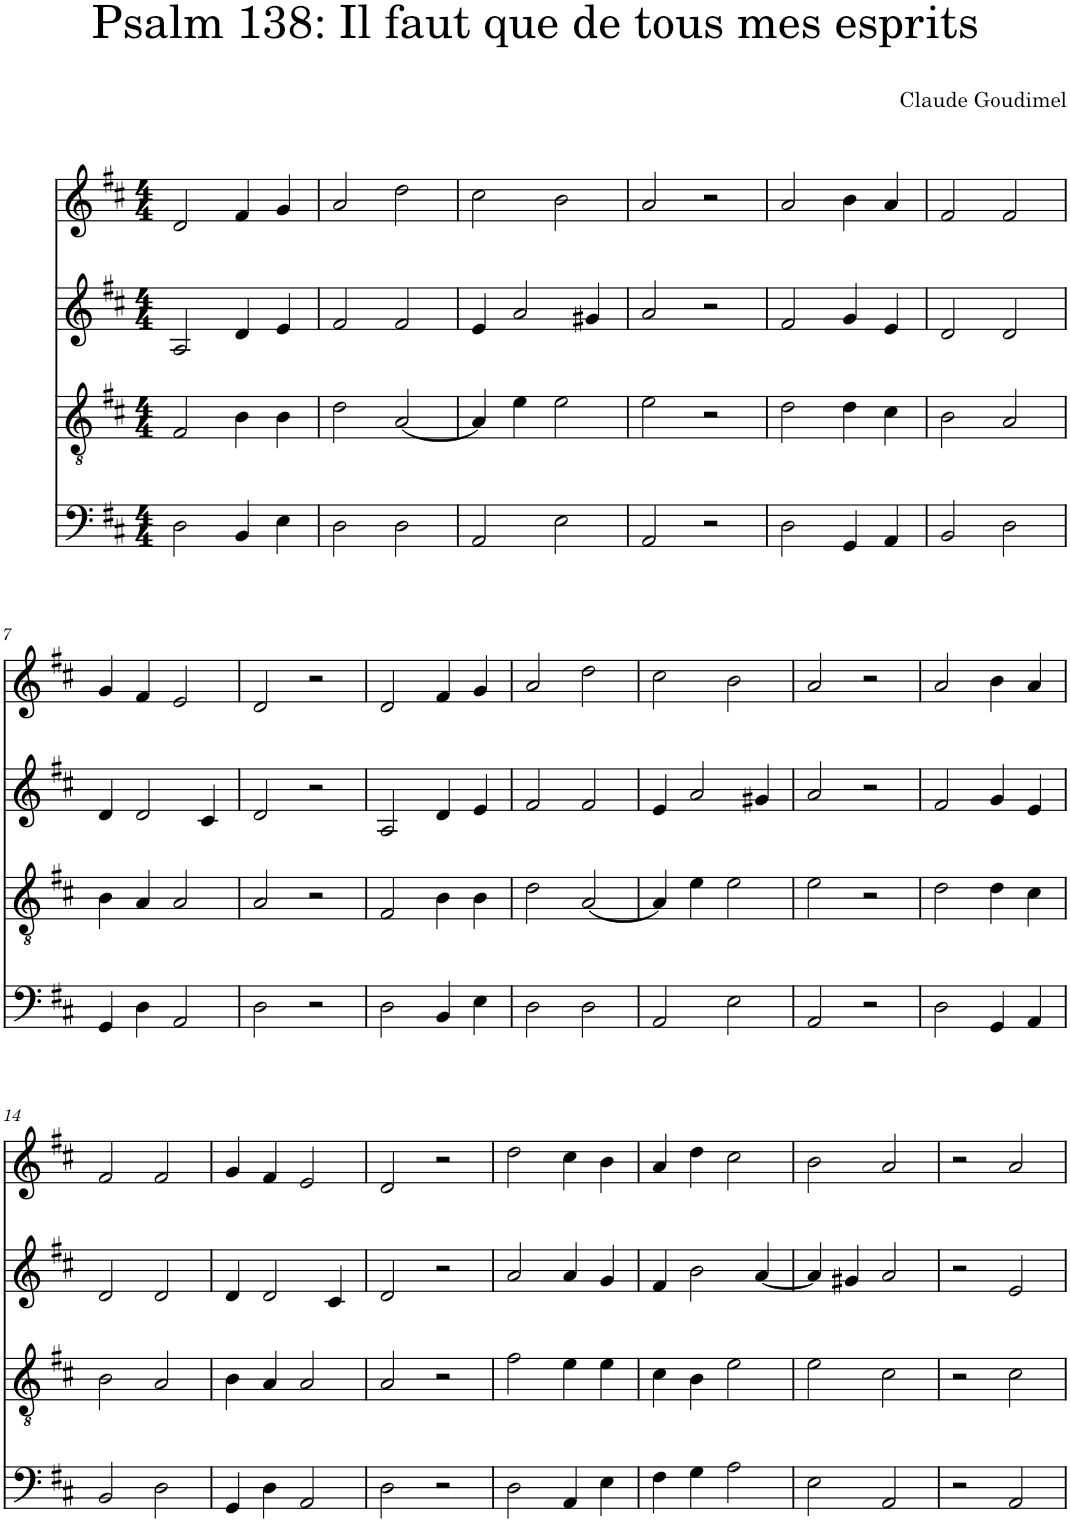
**kern	**kern	**kern	**kern
*part4	*part3	*part2	*part1
*staff4	*staff3	*staff2	*staff1
*I"Piano	*I"Piano	*I"Piano	*I"Piano
*I'Pno	*I'Pno	*I'Pno	*I'Pno
*clefF4	*clefGv2	*clefG2	*clefG2
*k[f#c#]	*k[f#c#]	*k[f#c#]	*k[f#c#]
*M4/4	*M4/4	*M4/4	*M4/4
=1	=1	=1	=1
2D\	2F#/	2A/	2d/
4BB/	4B\	4d/	4f#/
4E\	4B\	4e/	4g/
=2	=2	=2	=2
2D\	2d\	2f#/	2a/
2D\	[2A/	2f#/	2dd\
=3	=3	=3	=3
2AA/	4A/]	4e/	2cc#\
.	4e\	2a/	.
2E\	2e\	.	2b\
.	.	4g#X/	.
=4	=4	=4	=4
2AA/	2e\	2a/	2a/
2r	2r	2r	2r
=5	=5	=5	=5
2D\	2d\	2f#/	2a/
4GG/	4d\	4g/	4b\
4AA/	4c#\	4e/	4a/
=6	=6	=6	=6
2BB/	2B\	2d/	2f#/
2D\	2A/	2d/	2f#/
!!LO:LB:g=z
=7	=7	=7	=7
4GG/	4B\	4d/	4g/
4D\	4A/	2d/	4f#/
2AA/	2A/	.	2e/
.	.	4c#/	.
=8	=8	=8	=8
2D\	2A/	2d/	2d/
2r	2r	2r	2r
=9	=9	=9	=9
2D\	2F#/	2A/	2d/
4BB/	4B\	4d/	4f#/
4E\	4B\	4e/	4g/
=10	=10	=10	=10
2D\	2d\	2f#/	2a/
2D\	[2A/	2f#/	2dd\
=11	=11	=11	=11
2AA/	4A/]	4e/	2cc#\
.	4e\	2a/	.
2E\	2e\	.	2b\
.	.	4g#X/	.
=12	=12	=12	=12
2AA/	2e\	2a/	2a/
2r	2r	2r	2r
=13	=13	=13	=13
2D\	2d\	2f#/	2a/
4GG/	4d\	4g/	4b\
4AA/	4c#\	4e/	4a/
!!LO:LB:g=z
=14	=14	=14	=14
2BB/	2B\	2d/	2f#/
2D\	2A/	2d/	2f#/
=15	=15	=15	=15
4GG/	4B\	4d/	4g/
4D\	4A/	2d/	4f#/
2AA/	2A/	.	2e/
.	.	4c#/	.
=16	=16	=16	=16
2D\	2A/	2d/	2d/
2r	2r	2r	2r
=17	=17	=17	=17
2D\	2f#\	2a/	2dd\
4AA/	4e\	4a/	4cc#\
4E\	4e\	4g/	4b\
=18	=18	=18	=18
4F#\	4c#\	4f#/	4a/
4G\	4B\	2b\	4dd\
2A\	2e\	.	2cc#\
.	.	[4a/	.
=19	=19	=19	=19
2E\	2e\	4a/]	2b\
.	.	4g#X/	.
2AA/	2c#\	2a/	2a/
=20	=20	=20	=20
2r	2r	2r	2r
2AA/	2c#\	2e/	2a/
=	=	=	=
*-	*-	*-	*-
